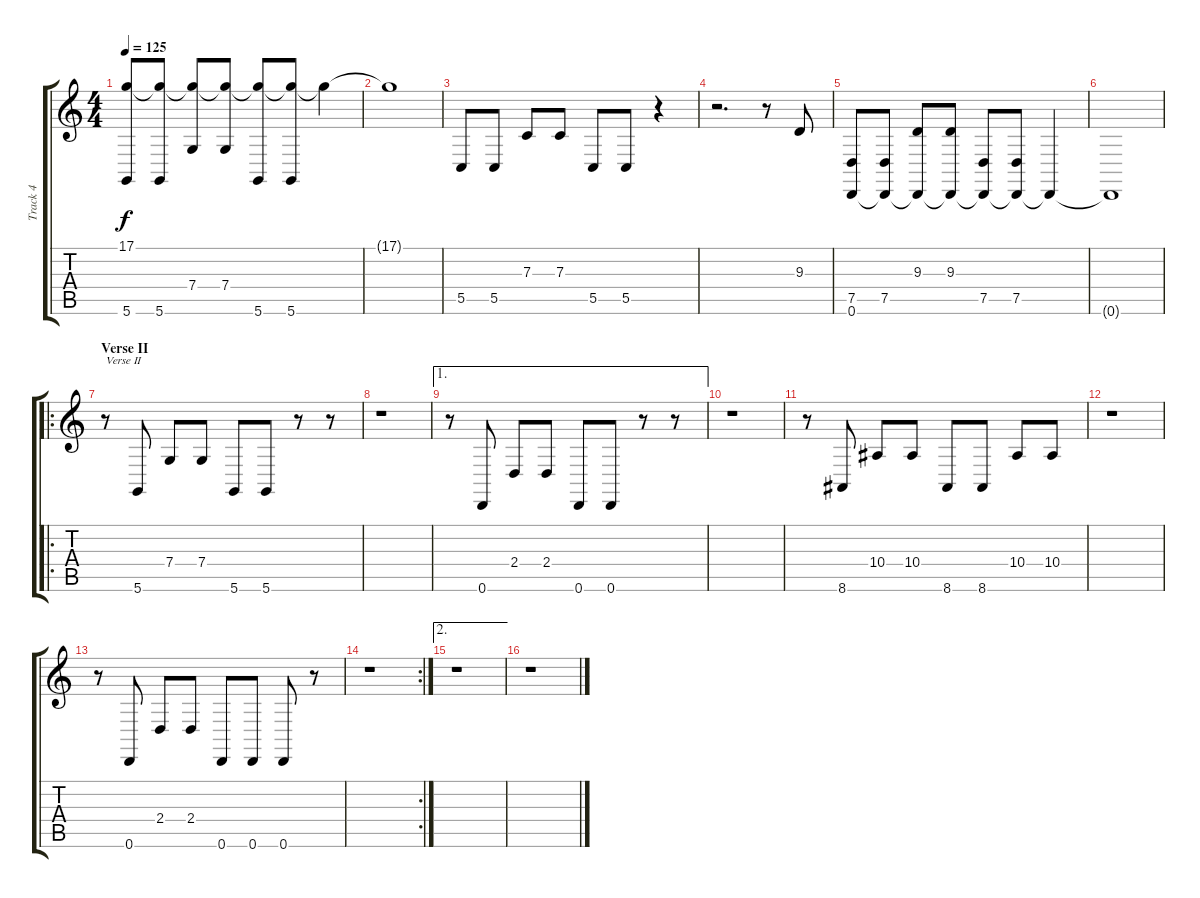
\track ("Track 4" "Track 4") {instrument pad3polysynth}
\staff {score tabs}
\tuning (D4 A3 F3 C3 G2 D2) {hide}
\ts (4 4)
\tempo 125
\clef g2
\ks c
(17.1 5.6).8{dy f} (17.1{t} 5.6).8 (17.1{t} 7.4).8 (17.1{t} 7.4).8 (17.1{t} 5.6).8 (17.1{t} 5.6).8 17.1{t}.4 |
17.1{t}.1 |
5.5.8 5.5.8 7.3.8 7.3.8 5.5.8 5.5.8 r.4 |
r.2{d} r.8 9.3.8 |
(7.5 0.6).8 (7.5 0.6{t}).8 (9.3 0.6{t}).8 (9.3 0.6{t}).8 (7.5 0.6{t}).8 (7.5 0.6{t}).8 0.6{t}.4 |
0.6{t}.1 |
\ro
\section ("" "Verse II")
r.8{txt "Verse II"} 5.6.8 7.4.8 7.4.8 5.6.8 5.6.8 r.8 r.8 |
r.1 |
\ae 1
r.8 0.6.8 2.4.8 2.4.8 0.6.8 0.6.8 r.8 r.8 |
r.1 |
r.8 8.6.8 10.4.8 10.4.8 8.6.8 8.6.8 10.4.8 10.4.8 |
r.1 |
r.8 0.6.8 2.4.8 2.4.8 0.6.8 0.6.8 0.6.8 r.8 |
\rc 2
r.1 |
\ae 2
r.1 |
r.1
